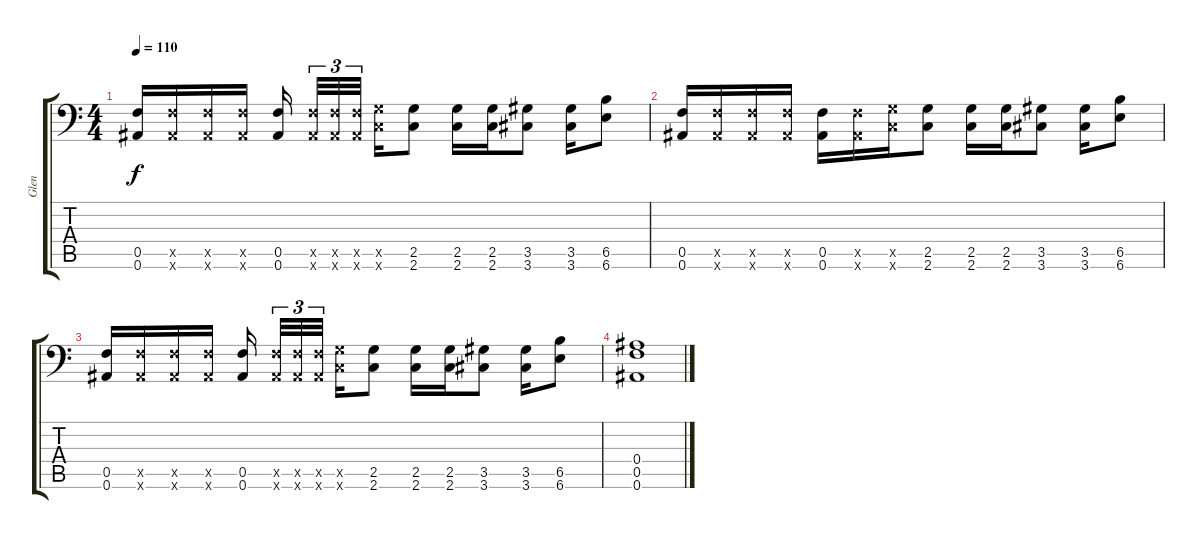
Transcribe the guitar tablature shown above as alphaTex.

\track ("Glen" "Glen") {instrument distortionguitar}
\staff {score tabs}
\tuning (C4 G3 Eb3 Bb2 F2 Bb1) {hide}
\ts (4 4)
\tempo 110
\clef f4
\ks c
(0.5 0.6).16{dy f} (0.5{x} 0.6{x}).16 (0.5{x} 0.6{x}).16 (0.5{x} 0.6{x}).16 (0.5 0.6).16 (0.5{x} 0.6{x}).32{tu (3 2)} (0.5{x} 0.6{x}).32{tu (3 2)} (0.5{x} 0.6{x}).32{tu (3 2)} (2.5{x} 2.6{x}).16 (2.5 2.6).8 (2.5 2.6).16 (2.5 2.6).16 (3.5 3.6).8 (3.5 3.6).16 (6.5 6.6).8 |
(0.5 0.6).16 (0.5{x} 0.6{x}).16 (0.5{x} 0.6{x}).16 (0.5{x} 0.6{x}).16 (0.5 0.6).16 (0.5{x} 0.6{x}).16 (2.5{x} 2.6{x}).16 (2.5 2.6).8 (2.5 2.6).16 (2.5 2.6).16 (3.5 3.6).8 (3.5 3.6).16 (6.5 6.6).8 |
(0.5 0.6).16 (0.5{x} 0.6{x}).16 (0.5{x} 0.6{x}).16 (0.5{x} 0.6{x}).16 (0.5 0.6).16 (0.5{x} 0.6{x}).32{tu (3 2)} (0.5{x} 0.6{x}).32{tu (3 2)} (0.5{x} 0.6{x}).32{tu (3 2)} (2.5{x} 2.6{x}).16 (2.5 2.6).8 (2.5 2.6).16 (2.5 2.6).16 (3.5 3.6).8 (3.5 3.6).16 (6.5 6.6).8 |
(0.4 0.5 0.6).1
